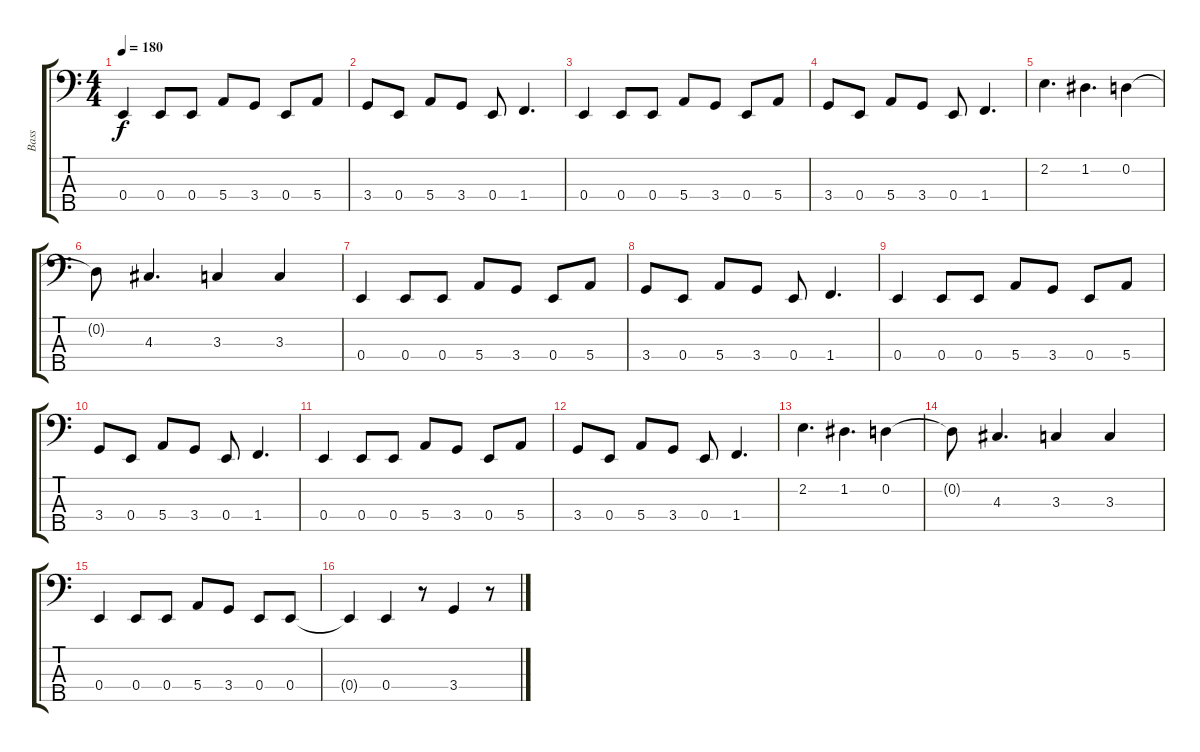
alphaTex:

\track ("Bass" "Bass") {instrument electricbassfinger}
\staff {score tabs}
\tuning (G2 D2 A1 E1 B0) {hide}
\ts (4 4)
\tempo 180
\clef f4
\ks c
0.4.4{dy f} 0.4.8 0.4.8 5.4.8 3.4.8 0.4.8 5.4.8 |
3.4.8 0.4.8 5.4.8 3.4.8 0.4.8 1.4.4{d} |
0.4.4 0.4.8 0.4.8 5.4.8 3.4.8 0.4.8 5.4.8 |
3.4.8 0.4.8 5.4.8 3.4.8 0.4.8 1.4.4{d} |
2.2.4{d} 1.2.4{d} 0.2.4 |
0.2{t}.8 4.3.4{d} 3.3.4 3.3.4 |
0.4.4 0.4.8 0.4.8 5.4.8 3.4.8 0.4.8 5.4.8 |
3.4.8 0.4.8 5.4.8 3.4.8 0.4.8 1.4.4{d} |
0.4.4 0.4.8 0.4.8 5.4.8 3.4.8 0.4.8 5.4.8 |
3.4.8 0.4.8 5.4.8 3.4.8 0.4.8 1.4.4{d} |
0.4.4 0.4.8 0.4.8 5.4.8 3.4.8 0.4.8 5.4.8 |
3.4.8 0.4.8 5.4.8 3.4.8 0.4.8 1.4.4{d} |
2.2.4{d} 1.2.4{d} 0.2.4 |
0.2{t}.8 4.3.4{d} 3.3.4 3.3.4 |
0.4.4 0.4.8 0.4.8 5.4.8 3.4.8 0.4.8 0.4.8 |
0.4{t}.4 0.4.4 r.8 3.4.4 r.8
